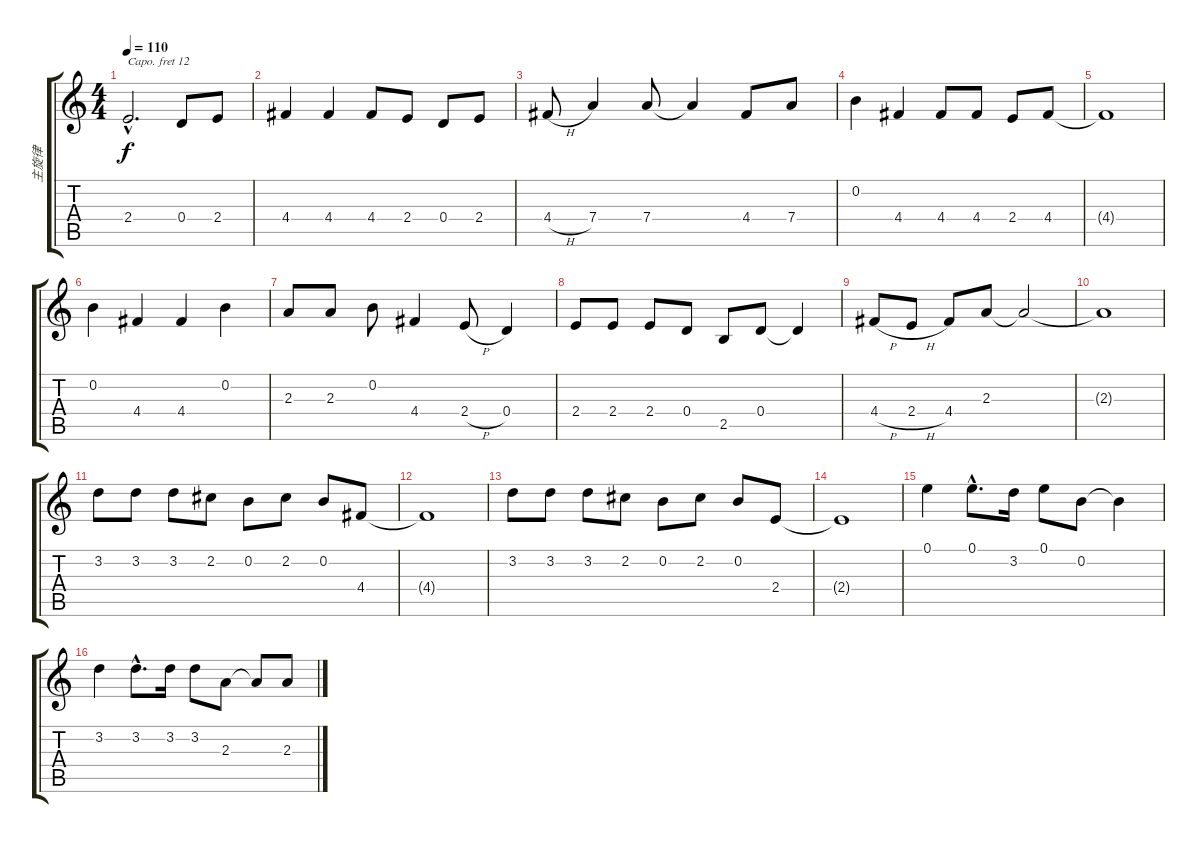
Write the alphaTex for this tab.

\track ("主旋律" "主旋律") {instrument acousticgrandpiano}
\staff {score tabs}
\capo 12
\tuning (E4 B3 G3 D3 A2 E2) {hide}
\ts (4 4)
\tempo 110
\clef g2
\ks c
2.4{hac t}.2{d dy f} 0.4.8 2.4.8 |
4.4.4 4.4.4 4.4.8 2.4.8 0.4.8 2.4.8 |
4.4{h}.8 7.4.4 7.4.8 7.4{t}.4 4.4.8 7.4.8 |
0.2.4 4.4.4 4.4.8 4.4.8 2.4.8 4.4.8 |
4.4{t}.1 |
0.2.4 4.4.4 4.4.4 0.2.4 |
2.3.8 2.3.8 0.2.8 4.4.4 2.4{h}.8 0.4.4 |
2.4.8 2.4.8 2.4.8 0.4.8 2.5.8 0.4.8 0.4{t}.4 |
4.4{h}.8 2.4{h}.8 4.4.8 2.3.8 2.3{t}.2 |
2.3{t}.1 |
3.2.8 3.2.8 3.2.8 2.2.8 0.2.8 2.2.8 0.2.8 4.4.8 |
4.4{t}.1 |
3.2.8 3.2.8 3.2.8 2.2.8 0.2.8 2.2.8 0.2.8 2.4.8 |
2.4{t}.1 |
0.1.4 0.1{hac}.8{d} 3.2.16 0.1.8 0.2.8 0.2{t}.4 |
3.2.4 3.2{hac}.8{d} 3.2.16 3.2.8 2.3.8 2.3{t}.8 2.3.8
